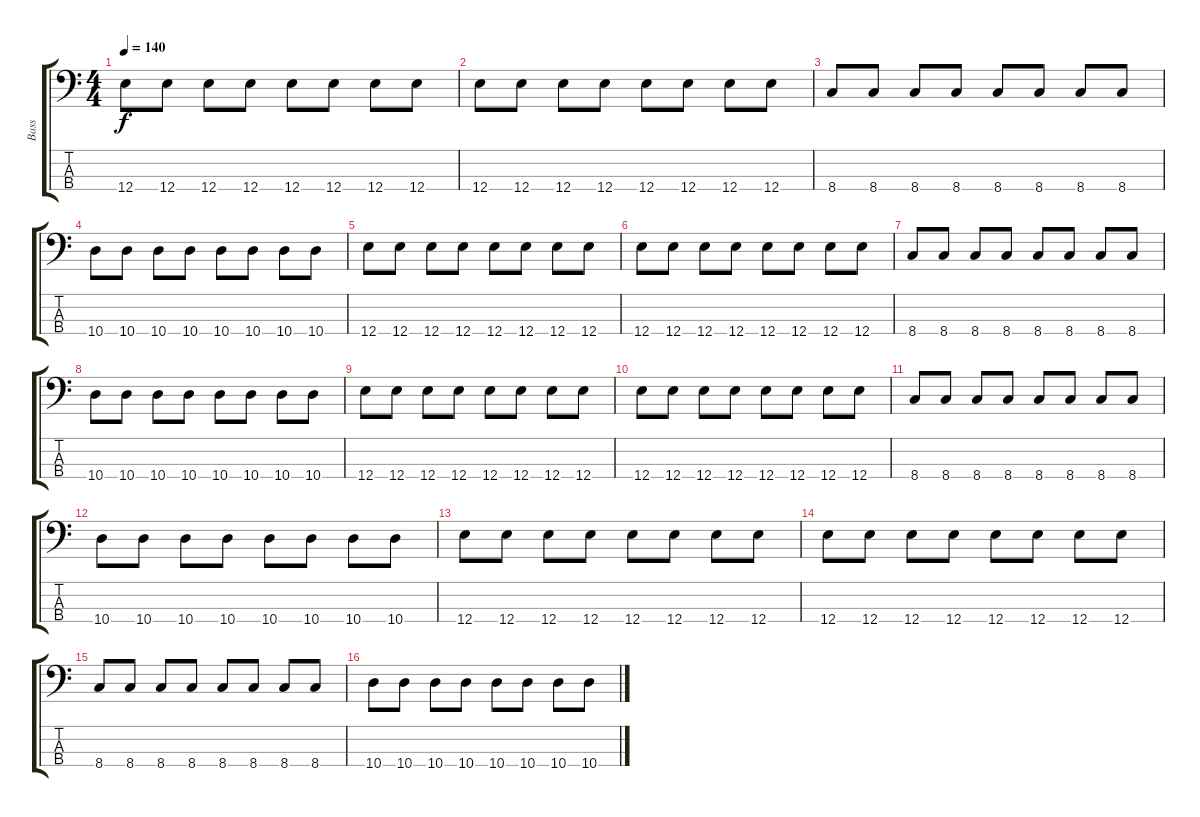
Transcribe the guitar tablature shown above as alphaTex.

\track ("Bass" "Bass") {instrument electricbassfinger}
\staff {score tabs}
\tuning (G2 D2 A1 E1) {hide}
\ts (4 4)
\tempo 140
\clef f4
\ks c
12.4.8{dy f} 12.4.8 12.4.8 12.4.8 12.4.8 12.4.8 12.4.8 12.4.8 |
12.4.8 12.4.8 12.4.8 12.4.8 12.4.8 12.4.8 12.4.8 12.4.8 |
8.4.8 8.4.8 8.4.8 8.4.8 8.4.8 8.4.8 8.4.8 8.4.8 |
10.4.8 10.4.8 10.4.8 10.4.8 10.4.8 10.4.8 10.4.8 10.4.8 |
12.4.8 12.4.8 12.4.8 12.4.8 12.4.8 12.4.8 12.4.8 12.4.8 |
12.4.8 12.4.8 12.4.8 12.4.8 12.4.8 12.4.8 12.4.8 12.4.8 |
8.4.8 8.4.8 8.4.8 8.4.8 8.4.8 8.4.8 8.4.8 8.4.8 |
10.4.8 10.4.8 10.4.8 10.4.8 10.4.8 10.4.8 10.4.8 10.4.8 |
12.4.8 12.4.8 12.4.8 12.4.8 12.4.8 12.4.8 12.4.8 12.4.8 |
12.4.8 12.4.8 12.4.8 12.4.8 12.4.8 12.4.8 12.4.8 12.4.8 |
8.4.8 8.4.8 8.4.8 8.4.8 8.4.8 8.4.8 8.4.8 8.4.8 |
10.4.8 10.4.8 10.4.8 10.4.8 10.4.8 10.4.8 10.4.8 10.4.8 |
12.4.8 12.4.8 12.4.8 12.4.8 12.4.8 12.4.8 12.4.8 12.4.8 |
12.4.8 12.4.8 12.4.8 12.4.8 12.4.8 12.4.8 12.4.8 12.4.8 |
8.4.8 8.4.8 8.4.8 8.4.8 8.4.8 8.4.8 8.4.8 8.4.8 |
10.4.8 10.4.8 10.4.8 10.4.8 10.4.8 10.4.8 10.4.8 10.4.8
